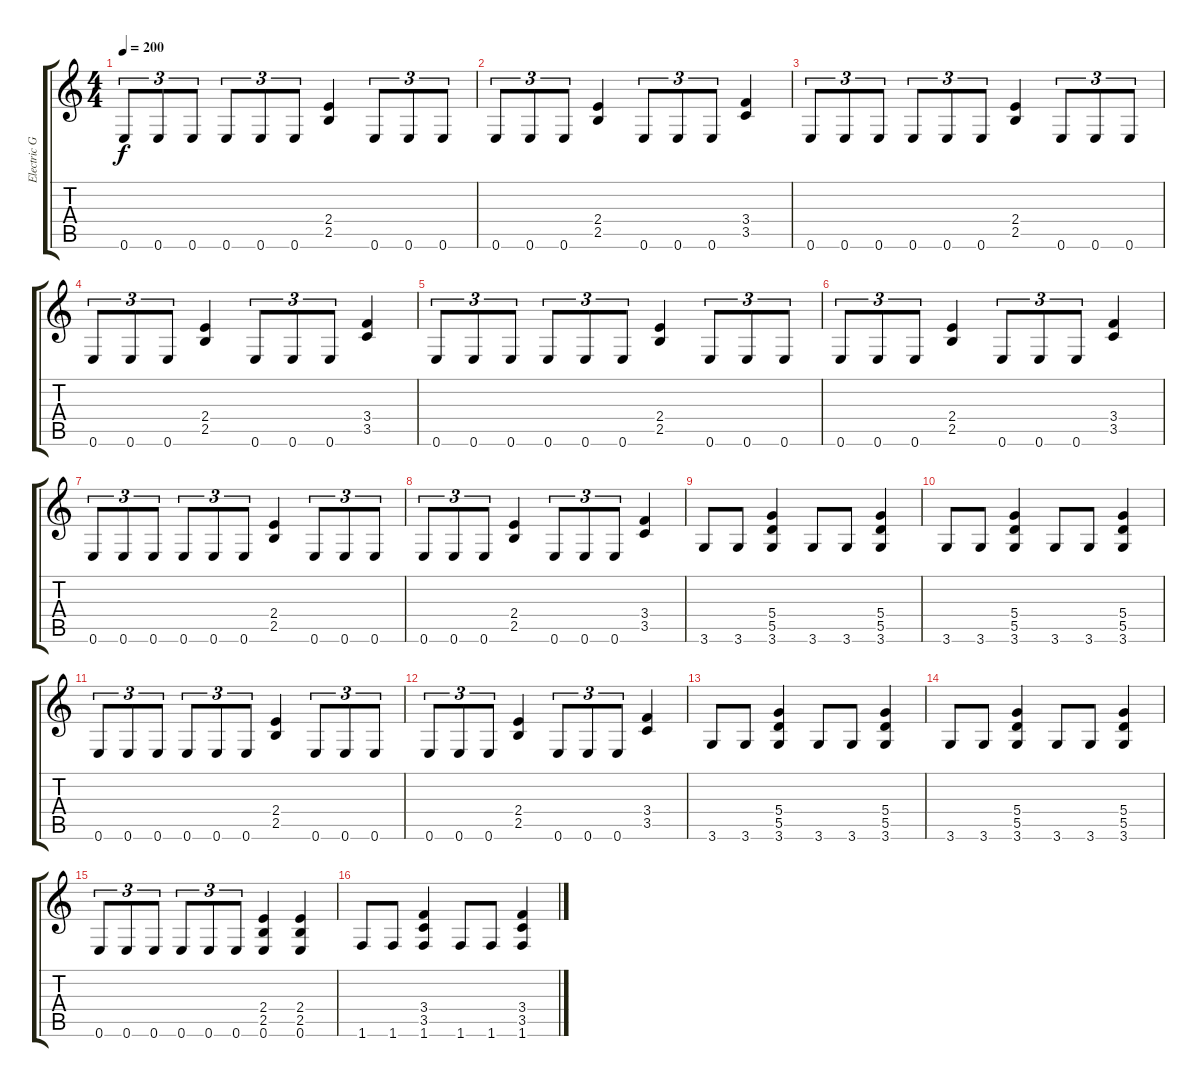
\track ("Electric Guitar (Guitar 2)" "Electric G") {instrument electricguitarclean}
\staff {score tabs}
\tuning (E4 B3 G3 D3 A2 E2) {hide}
\ts (4 4)
\tempo 200
\clef g2
\ks c
0.6.8{tu (3 2) dy f} 0.6.8{tu (3 2)} 0.6.8{tu (3 2)} 0.6.8{tu (3 2)} 0.6.8{tu (3 2)} 0.6.8{tu (3 2)} (2.4 2.5).4 0.6.8{tu (3 2)} 0.6.8{tu (3 2)} 0.6.8{tu (3 2)} |
0.6.8{tu (3 2)} 0.6.8{tu (3 2)} 0.6.8{tu (3 2)} (2.4 2.5).4 0.6.8{tu (3 2)} 0.6.8{tu (3 2)} 0.6.8{tu (3 2)} (3.4 3.5).4 |
0.6.8{tu (3 2)} 0.6.8{tu (3 2)} 0.6.8{tu (3 2)} 0.6.8{tu (3 2)} 0.6.8{tu (3 2)} 0.6.8{tu (3 2)} (2.4 2.5).4 0.6.8{tu (3 2)} 0.6.8{tu (3 2)} 0.6.8{tu (3 2)} |
0.6.8{tu (3 2)} 0.6.8{tu (3 2)} 0.6.8{tu (3 2)} (2.4 2.5).4 0.6.8{tu (3 2)} 0.6.8{tu (3 2)} 0.6.8{tu (3 2)} (3.4 3.5).4 |
0.6.8{tu (3 2)} 0.6.8{tu (3 2)} 0.6.8{tu (3 2)} 0.6.8{tu (3 2)} 0.6.8{tu (3 2)} 0.6.8{tu (3 2)} (2.4 2.5).4 0.6.8{tu (3 2)} 0.6.8{tu (3 2)} 0.6.8{tu (3 2)} |
0.6.8{tu (3 2)} 0.6.8{tu (3 2)} 0.6.8{tu (3 2)} (2.4 2.5).4 0.6.8{tu (3 2)} 0.6.8{tu (3 2)} 0.6.8{tu (3 2)} (3.4 3.5).4 |
0.6.8{tu (3 2)} 0.6.8{tu (3 2)} 0.6.8{tu (3 2)} 0.6.8{tu (3 2)} 0.6.8{tu (3 2)} 0.6.8{tu (3 2)} (2.4 2.5).4 0.6.8{tu (3 2)} 0.6.8{tu (3 2)} 0.6.8{tu (3 2)} |
0.6.8{tu (3 2)} 0.6.8{tu (3 2)} 0.6.8{tu (3 2)} (2.4 2.5).4 0.6.8{tu (3 2)} 0.6.8{tu (3 2)} 0.6.8{tu (3 2)} (3.4 3.5).4 |
3.6.8 3.6.8 (5.4 5.5 3.6).4 3.6.8 3.6.8 (5.4 5.5 3.6).4 |
3.6.8 3.6.8 (5.4 5.5 3.6).4 3.6.8 3.6.8 (5.4 5.5 3.6).4 |
0.6.8{tu (3 2)} 0.6.8{tu (3 2)} 0.6.8{tu (3 2)} 0.6.8{tu (3 2)} 0.6.8{tu (3 2)} 0.6.8{tu (3 2)} (2.4 2.5).4 0.6.8{tu (3 2)} 0.6.8{tu (3 2)} 0.6.8{tu (3 2)} |
0.6.8{tu (3 2)} 0.6.8{tu (3 2)} 0.6.8{tu (3 2)} (2.4 2.5).4 0.6.8{tu (3 2)} 0.6.8{tu (3 2)} 0.6.8{tu (3 2)} (3.4 3.5).4 |
3.6.8 3.6.8 (5.4 5.5 3.6).4 3.6.8 3.6.8 (5.4 5.5 3.6).4 |
3.6.8 3.6.8 (5.4 5.5 3.6).4 3.6.8 3.6.8 (5.4 5.5 3.6).4 |
0.6.8{tu (3 2)} 0.6.8{tu (3 2)} 0.6.8{tu (3 2)} 0.6.8{tu (3 2)} 0.6.8{tu (3 2)} 0.6.8{tu (3 2)} (2.4 2.5 0.6).4 (2.4 2.5 0.6).4 |
1.6.8 1.6.8 (3.4 3.5 1.6).4 1.6.8 1.6.8 (3.4 3.5 1.6).4
